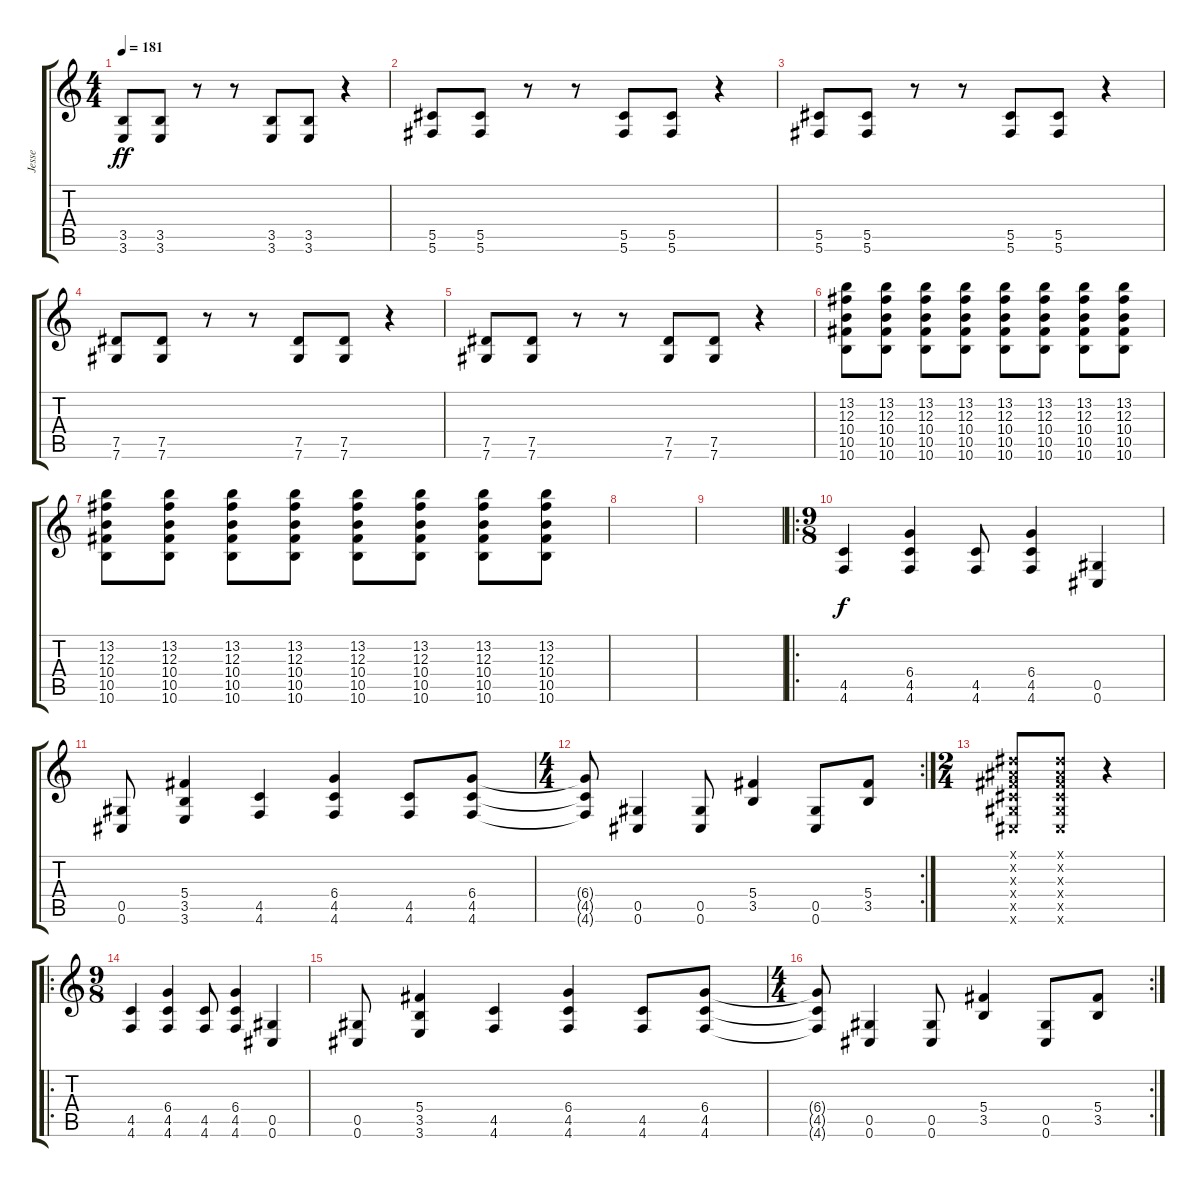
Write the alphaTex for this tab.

\track ("Jesse" "Jesse") {instrument distortionguitar}
\staff {score tabs}
\tuning (Eb4 Bb3 Gb3 Db3 Ab2 Db2) {hide}
\ts (4 4)
\tempo 181
\clef g2
\ks c
(3.5 3.6).8{dy ff} (3.5 3.6).8 r.8 r.8 (3.5 3.6).8 (3.5 3.6).8 r.4 |
(5.5 5.6).8 (5.5 5.6).8 r.8 r.8 (5.5 5.6).8 (5.5 5.6).8 r.4 |
(5.5 5.6).8 (5.5 5.6).8 r.8 r.8 (5.5 5.6).8 (5.5 5.6).8 r.4 |
(7.5 7.6).8 (7.5 7.6).8 r.8 r.8 (7.5 7.6).8 (7.5 7.6).8 r.4 |
(7.5 7.6).8 (7.5 7.6).8 r.8 r.8 (7.5 7.6).8 (7.5 7.6).8 r.4 |
(13.2 12.3 10.4 10.5 10.6).8 (13.2 12.3 10.4 10.5 10.6).8 (13.2 12.3 10.4 10.5 10.6).8 (13.2 12.3 10.4 10.5 10.6).8 (13.2 12.3 10.4 10.5 10.6).8 (13.2 12.3 10.4 10.5 10.6).8 (13.2 12.3 10.4 10.5 10.6).8 (13.2 12.3 10.4 10.5 10.6).8 |
(13.2 12.3 10.4 10.5 10.6).8 (13.2 12.3 10.4 10.5 10.6).8 (13.2 12.3 10.4 10.5 10.6).8 (13.2 12.3 10.4 10.5 10.6).8 (13.2 12.3 10.4 10.5 10.6).8 (13.2 12.3 10.4 10.5 10.6).8 (13.2 12.3 10.4 10.5 10.6).8 (13.2 12.3 10.4 10.5 10.6).8 |
|
|
\ro
\ts (9 8)
(4.5 4.6).4{dy f} (6.4 4.5 4.6).4 (4.5 4.6).8 (6.4 4.5 4.6).4 (0.5 0.6).4 |
(0.5 0.6).8 (5.4 3.5 3.6).4 (4.5 4.6).4 (6.4 4.5 4.6).4 (4.5 4.6).8 (6.4 4.5 4.6).8 |
\rc 2
\ts (4 4)
(6.4{t} 4.5{t} 4.6{t}).8 (0.5 0.6).4 (0.5 0.6).8 (5.4 3.5).4 (0.5 0.6).8 (5.4 3.5).8 |
\ts (2 4)
(0.1{x} 0.2{x} 0.3{x} 0.4{x} 0.5{x} 0.6{x}).8 (0.1{x} 0.2{x} 0.3{x} 0.4{x} 0.5{x} 0.6{x}).8 r.4 |
\ro
\ts (9 8)
(4.5 4.6).4 (6.4 4.5 4.6).4 (4.5 4.6).8 (6.4 4.5 4.6).4 (0.5 0.6).4 |
(0.5 0.6).8 (5.4 3.5 3.6).4 (4.5 4.6).4 (6.4 4.5 4.6).4 (4.5 4.6).8 (6.4 4.5 4.6).8 |
\rc 2
\ts (4 4)
(6.4{t} 4.5{t} 4.6{t}).8 (0.5 0.6).4 (0.5 0.6).8 (5.4 3.5).4 (0.5 0.6).8 (5.4 3.5).8
